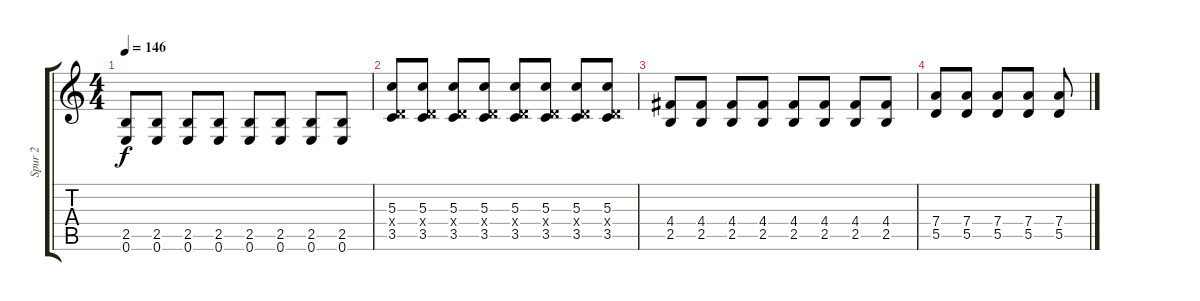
\track ("Spur 2" "Spur 2") {instrument distortionguitar}
\staff {score tabs}
\tuning (E4 B3 G3 D3 A2 E2) {hide}
\ts (4 4)
\tempo 146
\clef g2
\ks c
(2.5 0.6).8{dy f} (2.5 0.6).8 (2.5 0.6).8 (2.5 0.6).8 (2.5 0.6).8 (2.5 0.6).8 (2.5 0.6).8 (2.5 0.6).8 |
(5.3 0.4{x} 3.5).8 (5.3 0.4{x} 3.5).8 (5.3 0.4{x} 3.5).8 (5.3 0.4{x} 3.5).8 (5.3 0.4{x} 3.5).8 (5.3 0.4{x} 3.5).8 (5.3 0.4{x} 3.5).8 (5.3 0.4{x} 3.5).8 |
(4.4 2.5).8 (4.4 2.5).8 (4.4 2.5).8 (4.4 2.5).8 (4.4 2.5).8 (4.4 2.5).8 (4.4 2.5).8 (4.4 2.5).8 |
(7.4 5.5).8 (7.4 5.5).8 (7.4 5.5).8 (7.4 5.5).8 (7.4 5.5).8
